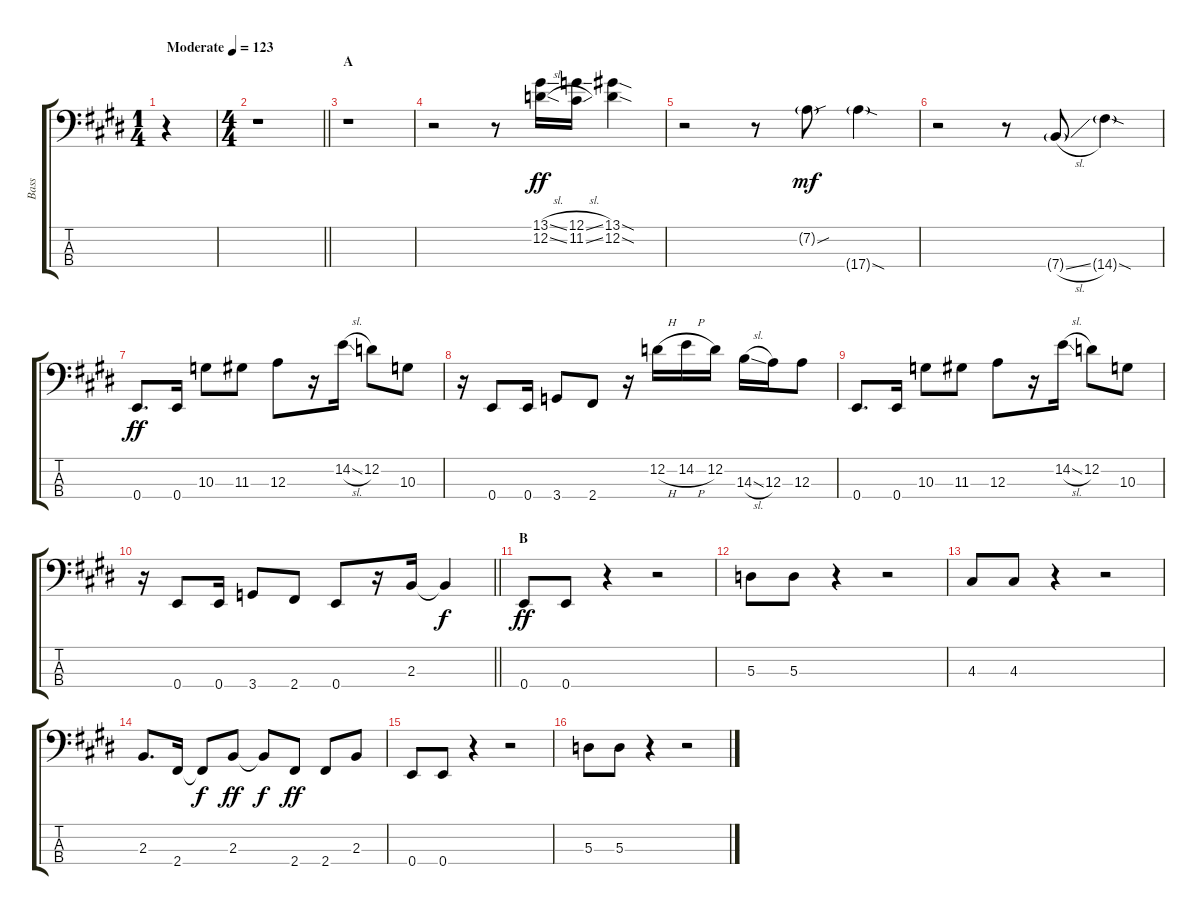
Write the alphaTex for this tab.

\track ("Bass" "Bass") {instrument electricbasspick}
\staff {score tabs}
\tuning (G2 D2 A1 E1) {hide}
\ts (1 4)
\tempo (123 "Moderate")
\clef f4
\ks e
r.4{dy ff instrument electricbasspick} |
\ts (4 4)
\barLineRight lightlight
r.1 |
\section ("" "A")
r.1 |
r.2 r.8 (13.1{sl} 12.2{sl}).16 (12.1{sl} 11.2{sl}).16 (13.1{sod} 12.2{sod}).4 |
r.2 r.8 7.2{sou g}.8{dy mf} 17.4{sod g}.4 |
r.2 r.8 7.4{sl g}.8 14.4{sod g}.4 |
0.4.8{d dy ff} 0.4.16 10.3.8 11.3.8 12.3.8 r.16 14.2{sl}.16 12.2.8 10.3.8 |
r.16 0.4.8 0.4.16 3.4.8 2.4.8 r.16 12.2{h}.16 14.2{h}.16 12.2.16 14.3{sl}.16 12.3.16 12.3.8 |
0.4.8{d} 0.4.16 10.3.8 11.3.8 12.3.8 r.16 14.2{sl}.16 12.2.8 10.3.8 |
\barLineRight lightlight
r.16 0.4.8 0.4.16 3.4.8 2.4.8 0.4.8 r.16 2.3.16 2.3{t}.4{dy f} |
\section ("" "B")
0.4.8{dy ff} 0.4.8 r.4 r.2 |
5.3.8 5.3.8 r.4 r.2 |
4.3.8 4.3.8 r.4 r.2 |
2.3.8{d} 2.4.16 2.4{t}.8{dy f} 2.3.8{dy ff} 2.3{t}.8{dy f} 2.4.8{dy ff} 2.4.8 2.3.8 |
0.4.8 0.4.8 r.4 r.2 |
5.3.8 5.3.8 r.4 r.2
